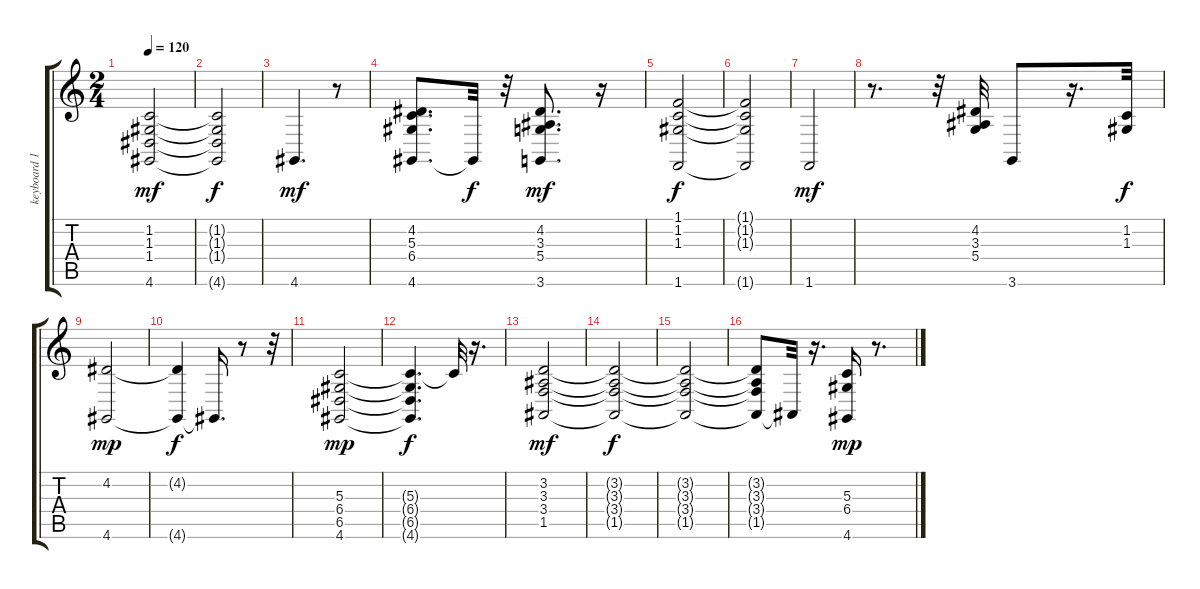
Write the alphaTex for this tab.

\track ("keyboard 1.0" "keyboard 1") {instrument acousticgrandpiano}
\staff {score tabs}
\tuning (E4 B3 G3 D3 A2 E2) {hide}
\ts (2 4)
\tempo 120
\clef g2
\ks c
(1.2 1.3 1.4 4.6).2{dy mf} |
(1.2{t} 1.3{t} 1.4{t} 4.6{t}).2{dy f} |
4.6.4{d dy mf} r.8 |
(4.2 5.3 6.4 4.6).8{d} 4.6{t}.32{dy f} r.32 (4.2 3.3 5.4 3.6).8{d dy mf} r.16 |
(1.1 1.2 1.3 1.6).2{dy f} |
(1.1{t} 1.2{t} 1.3{t} 1.6{t}).2 |
1.6.2{dy mf} |
r.8{d} r.32 (4.2 3.3 5.4).32 3.6.8 r.16{d} (1.2 1.3).32{dy f} |
(4.2 4.6).2{dy mp} |
(4.2{t} 4.6{t}).4{dy f} 4.6{t}.16{d} r.8 r.32 |
(5.3 6.4 6.5 4.6).2{dy mp} |
(5.3{t} 6.4{t} 6.5{t} 4.6{t}).4{d dy f} 5.3{t}.32 r.16{d} |
(3.2 3.3 3.4 1.5).2{dy mf} |
(3.2{t} 3.3{t} 3.4{t} 1.5{t}).2{dy f} |
(3.2{t} 3.3{t} 3.4{t} 1.5{t}).2 |
(3.2{t} 3.3{t} 3.4{t} 1.5{t}).8 1.5{t}.32 r.16{d} (5.3 6.4 4.6).16{dy mp} r.8{d}
